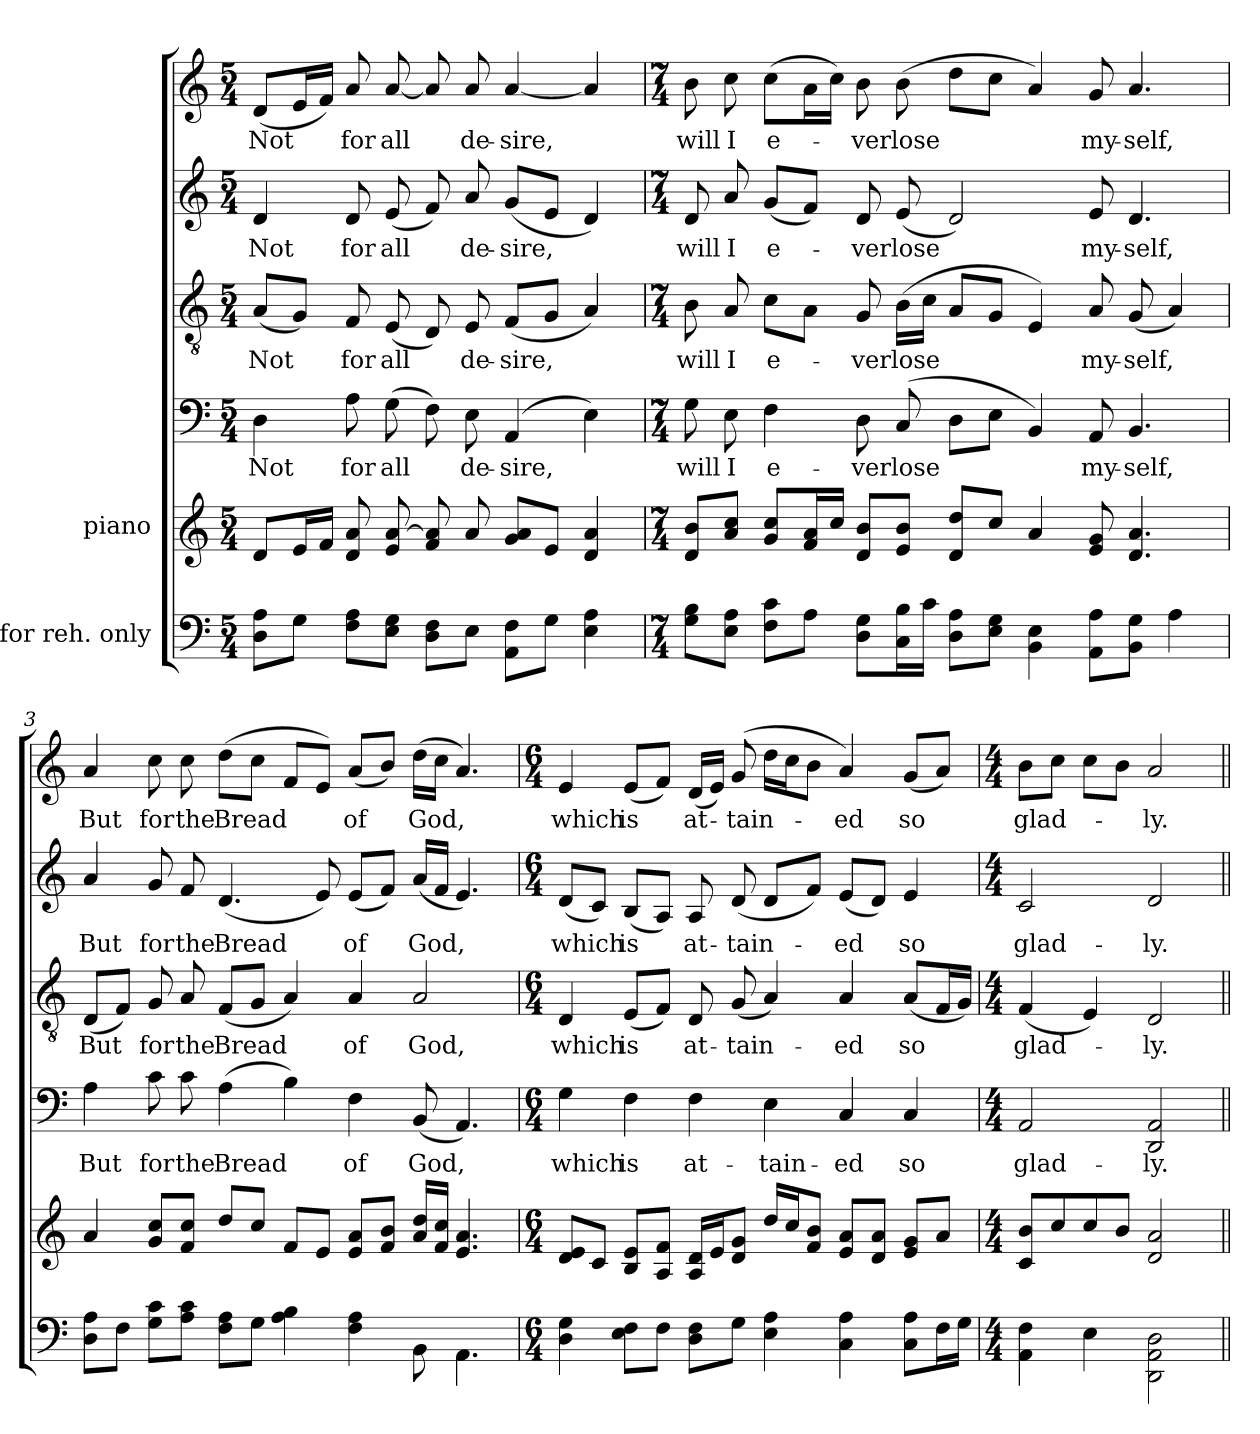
**kern	**kern	**kern	**text	**kern	**text	**kern	**text	**kern	**text
*part6	*part5	*part4	*part4	*part3	*part3	*part2	*part2	*part1	*part1
*staff6	*staff5	*staff4	*staff4	*staff3	*staff3	*staff2	*staff2	*staff1	*staff1
*I"for reh. only	*I"piano	*	*	*	*	*	*	*	*
*clefF4	*clefG2	*clefF4	*	*clefGv2	*	*clefG2	*	*clefG2	*
*k[]	*k[]	*k[]	*	*k[]	*	*k[]	*	*k[]	*
*C:	*C:	*C:	*	*C:	*	*C:	*	*C:	*
*M5/4	*M5/4	*M5/4	*	*M5/4	*	*M5/4	*	*M5/4	*
=1	=1	=1	=1	=1	=1	=1	=1	=1	=1
!	!	!	!LO:LY:b	!	!LO:LY:b	!	!LO:LY:b	!	!LO:LY:b
8D\ 8A\L	8d/L	4D\	Not	(<8A/L	Not	4d/	Not	(<8d/L	Not
8G\J	16e/L	.	.	8G/J)	.	.	.	16e/L	.
.	16f/JJ	.	.	.	.	.	.	16f/JJ)	.
!	!	!	!LO:LY:b	!	!LO:LY:b	!	!LO:LY:b	!	!LO:LY:b
8F\ 8A\L	8d/ 8a/	8A\	for	8F/	for	8d/	for	8a/	for
!	!	!	!LO:LY:b	!	!LO:LY:b	!	!LO:LY:b	!	!LO:LY:b
8E\ 8G\J	8e/ [<8a/	(>8G\	all	(<8E/	all	(<8e/	all	[<8a/	all
8D\ 8F\L	8f/ 8a/]	8F\)	.	8D/)	.	8f/)	.	8a/]	.
!	!	!	!LO:LY:b	!	!LO:LY:b	!	!LO:LY:b	!	!LO:LY:b
8E\J	8a/	8E\	de-	8E/	de-	8a/	de-	8a/	de-
!	!	!	!LO:LY:b	!	!LO:LY:b	!	!LO:LY:b	!	!LO:LY:b
8AA\ 8F\L	8g/ 8a/L	(4AA/	-sire,	(<8F/L	-sire,	(<8g/L	-sire,	[<4a/	-sire,
8G\J	8e/J	.	.	8G/J	.	8e/J	.	.	.
4E\ 4A\	4d/ 4a/	4E\)	.	4A/)	.	4d/)	.	4a/]	.
=2	=2	=2	=2	=2	=2	=2	=2	=2	=2
*M7/4	*M7/4	*M7/4	*	*M7/4	*	*M7/4	*	*M7/4	*
!	!	!	!LO:LY:b	!	!LO:LY:b	!	!LO:LY:b	!	!LO:LY:b
8G\ 8B\L	8d/ 8b/L	8G\	will	8B\	will	8d/	will	8b\	will
!	!	!	!LO:LY:b:rj	!	!LO:LY:b:rj	!	!LO:LY:b:rj	!	!LO:LY:b:rj
8E\ 8A\J	8a/ 8cc/J	8E\	I	8A/	I	8a/	I	8cc\	I
!	!	!	!LO:LY:b	!	!LO:LY:b	!	!LO:LY:b	!	!LO:LY:b
8F\ 8c\L	8g/ 8cc/L	4F\	e-	8c\L	e-	(<8g/L	e-	(>8cc\L	e-
8A\J	16f/ 16a/L	.	.	8A\J	.	8f/J)	.	16a\L	.
.	16cc/JJ	.	.	.	.	.	.	16cc\JJ)	.
!	!	!	!LO:LY:b	!	!LO:LY:b	!	!LO:LY:b	!	!LO:LY:b
8D\ 8G\L	8d/ 8b/L	8D\	-ver	8G/	-ver	8d/	-ver	8b\	-ver
!	!	!	!LO:LY:b	!	!LO:LY:b	!	!LO:LY:b	!	!LO:LY:b
16C\ 16B\L	8e/ 8b/J	(8C/	lose	(>16B\LL	lose	(<8e/	lose	(>8b\	lose
16c\JJ	.	.	.	16c\JJ	.	.	.	.	.
8D\ 8A\L	8d/ 8dd/L	8D\L	.	8A/L	.	2d/)	.	8dd\L	.
8E\ 8G\J	8cc/J	8E\J	.	8G/J	.	.	.	8cc\J	.
4BB\ 4E\	4a/	4BB/)	.	4E/)	.	.	.	4a/)	.
!	!	!	!LO:LY:b	!	!LO:LY:b	!	!LO:LY:b	!	!LO:LY:b
8AA\ 8A\L	8e/ 8g/	8AA/	my-	8A/	my-	8e/	my-	8g/	my-
!	!	!	!LO:LY:b	!	!LO:LY:b	!	!LO:LY:b	!	!LO:LY:b
8BB\ 8G\J	4.d/ 4.a/	4.BB/	-self,	(<8G/	-self,	4.d/	-self,	4.a/	-self,
4A\	.	.	.	4A/)	.	.	.	.	.
!!LO:PB:g=z
=3	=3	=3	=3	=3	=3	=3	=3	=3	=3
!	!	!	!LO:LY:b	!	!LO:LY:b	!	!LO:LY:b	!	!LO:LY:b
8D\ 8A\L	4a/	4A\	But	(<8D/L	But	4a/	But	4a/	But
8F\J	.	.	.	8F/J)	.	.	.	.	.
!	!	!	!LO:LY:b	!	!LO:LY:b	!	!LO:LY:b	!	!LO:LY:b
8G\ 8c\L	8g/ 8cc/L	8c\	for	8G/	for	8g/	for	8cc\	for
!	!	!	!LO:LY:b	!	!LO:LY:b	!	!LO:LY:b	!	!LO:LY:b
8A\ 8c\J	8f/ 8cc/J	8c\	the	8A/	the	8f/	the	8cc\	the
!	!	!	!LO:LY:b	!	!LO:LY:b	!	!LO:LY:b	!	!LO:LY:b
8F\ 8A\L	8dd/L	(>4A\	Bread	(<8F/L	Bread	(<4.d/	Bread	(<8dd\L	Bread
8G\J	8cc/J	.	.	8G/J	.	.	.	8cc\J	.
4A\ 4B\	8f/L	4B\)	.	4A/)	.	.	.	8f/L	.
.	8e/J	.	.	.	.	8e/)	.	8e/J)	.
!	!	!	!LO:LY:b	!	!LO:LY:b	!	!LO:LY:b	!	!LO:LY:b
4F\ 4A\	8e/ 8a/L	4F\	of	4A/	of	(<8e/L	of	(<8a/L	of
.	8f/ 8b/J	.	.	.	.	8f/J)	.	8b/J)	.
!	!	!	!LO:LY:b	!	!LO:LY:b	!	!LO:LY:b	!	!LO:LY:b
8BB\	16a/ 16dd/LL	(<8BB/	God,	2A/	God,	(<16a/LL	God,	(>16dd\LL	God,
.	16f/ 16cc/JJ	.	.	.	.	16f/JJ	.	16cc\JJ	.
4.AA\	4.e/ 4.a/	4.AA/)	.	.	.	4.e/)	.	4.a/)	.
=4	=4	=4	=4	=4	=4	=4	=4	=4	=4
*M6/4	*M6/4	*M6/4	*	*M6/4	*	*M6/4	*	*M6/4	*
!	!	!	!LO:LY:b	!	!LO:LY:b	!	!LO:LY:b	!	!LO:LY:b
4D\ 4G\	8d/ 8e/L	4G\	which	4D/	which	(<8d/L	which	4e/	which
.	8c/J	.	.	.	.	8c/J)	.	.	.
!	!	!	!LO:LY:b	!	!LO:LY:b	!	!LO:LY:b	!	!LO:LY:b
8E\ 8F\L	8B/ 8e/L	4F\	is	(<8E/L	is	(<8B/L	is	(<8e/L	is
8F\J	8A/ 8f/J	.	.	8F/J)	.	8A/J)	.	8f/J)	.
!	!	!	!LO:LY:b	!	!LO:LY:b	!	!LO:LY:b	!	!LO:LY:b
8D\ 8F\L	16A/ 16d/LL	4F\	at-	8D/	at-	8A/	at-	(<16d/LL	at-
.	16e/J	.	.	.	.	.	.	16e/JJ)	.
!	!	!	!	!	!LO:LY:b	!	!LO:LY:b	!	!LO:LY:b
8G\J	8d/ 8g/J	.	.	(<8G/	-tain-	(8d/	-tain-	(8g/	-tain-
!	!	!	!LO:LY:b	!	!	!	!	!	!
4E\ 4A\	16dd/LL	4E\	-tain-	4A/)	.	8d/L	.	16dd\LL	.
.	16cc/J	.	.	.	.	.	.	16cc\J	.
.	8f/ 8b/J	.	.	.	.	8f/J)	.	8b\J	.
!	!	!	!LO:LY:b	!	!LO:LY:b	!	!LO:LY:b	!	!LO:LY:b
4C\ 4A\	8e/ 8a/L	4C/	-ed	4A/	-ed	(<8e/L	-ed	4a/)	-ed
.	8d/ 8a/J	.	.	.	.	8d/J)	.	.	.
!	!	!	!LO:LY:b	!	!LO:LY:b	!	!LO:LY:b	!	!LO:LY:b
8C\ 8A\L	8e/ 8g/L	4C/	so	(<8A/L	so	4e/	so	(<8g/L	so
16F\L	8a/J	.	.	16F/L	.	.	.	8a/J)	.
16G\JJ	.	.	.	16G/JJ)	.	.	.	.	.
=5	=5	=5	=5	=5	=5	=5	=5	=5	=5
*M4/4	*M4/4	*M4/4	*	*M4/4	*	*M4/4	*	*M4/4	*
!	!	!	!LO:LY:b	!	!LO:LY:b	!	!LO:LY:b	!	!LO:LY:b
4AA\ 4F\	8c/ 8b/L	2AA/	glad-	(<4F/	glad-	2c/	glad-	8b\L	glad-
.	8cc/	.	.	.	.	.	.	8cc\J	.
4E\	8cc/	.	.	4E/)	.	.	.	8cc\L	.
.	8b/J	.	.	.	.	.	.	8b\J	.
!	!	!	!LO:LY:b	!	!LO:LY:b	!	!LO:LY:b	!	!LO:LY:b
2DD\ 2AA\ 2D\	2d/ 2a/	2DD/ 2AA/	-ly.	2D/	-ly.	2d/	-ly.	2a/	-ly.-
=||	=||	=||	=||	=||	=||	=||	=||	=||	=||
*-	*-	*-	*-	*-	*-	*-	*-	*-	*-
